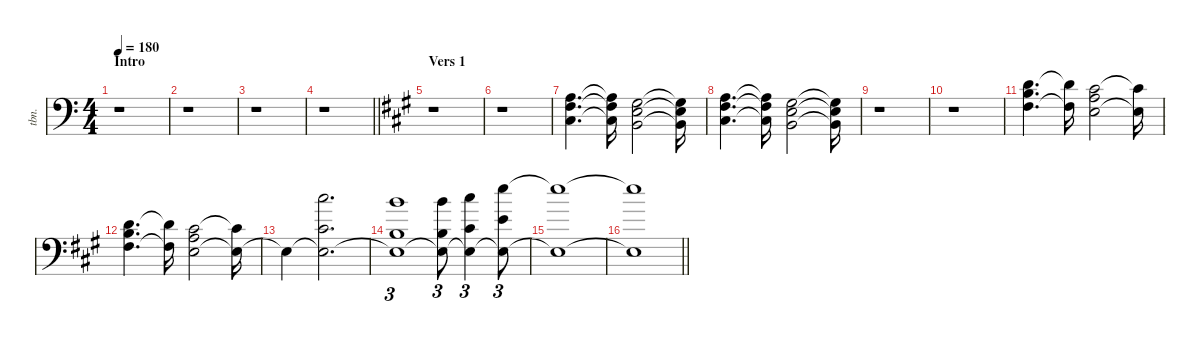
\defaultSystemsLayout 4
\hideDynamics
\bracketExtendMode nobrackets
\otherSystemsTrackNameOrientation horizontal
\track ("Trombone" "tbn.") {instrument trombone}
\staff {score}
\tuning (E4 B3 G3 D3 A2 E2)
\ts (4 4)
\beaming (8 2 2 2 2)
\section ("" "Intro")
\tempo 180
\clef f4
\ks c
r.1{dy mf instrument trombone beam Down} |
r.1{beam Down} |
r.1{beam Down} |
\barLineRight lightlight
r.1{beam Down} |
\section ("" "Vers 1")
\ks a
r.1{beam Down} |
r.1{beam Down} |
(2.3{acc forcenatural} 4.4{acc #} 4.5{acc #}).4{d beam Down} (2.3{t acc forcenatural} 4.4{t acc #} 4.5{t acc #}).16{dy f beam Down} (1.3{acc #} 2.4{acc forcenatural} 2.5{acc forcenatural}).2{dy mf beam Down} (1.3{t acc #} 2.4{t acc forcenatural} 2.5{t acc forcenatural}).16{dy f beam Down} |
(2.3{acc forcenatural} 4.4{acc #} 4.5{acc #}).4{d dy mf beam Down} (2.3{t acc forcenatural} 4.4{t acc #} 4.5{t acc #}).16{dy f beam Down} (1.3{acc #} 2.4{acc forcenatural} 2.5{acc forcenatural}).2{dy mf beam Down} (1.3{t acc #} 2.4{t acc forcenatural} 2.5{t acc forcenatural}).16{dy f beam Down} |
r.1{beam Down} |
r.1{beam Down} |
(3.2{acc forcenatural} 4.3{acc forcenatural} 4.4{acc #}).4{d dy mf beam Down} (3.2{t acc forcenatural} 4.4{t acc #}).16{dy f beam Down} (2.2{acc #} 2.3{acc forcenatural} 2.4{acc forcenatural}).2{dy mf beam Down} (2.2{t acc #} 2.4{t acc forcenatural}).16{dy f beam Down} |
(3.2{acc forcenatural} 4.3{acc forcenatural} 4.4{acc #}).4{d dy mf beam Down} (3.2{t acc forcenatural} 4.4{t acc #}).16{dy f beam Down} (2.2{acc #} 2.3{acc forcenatural} 2.4{acc forcenatural}).2{dy mf beam Down} (2.2{t acc #} 2.4{t acc forcenatural}).16{dy f beam Down} |
2.4{t acc forcenatural}.4{dy mf beam Down} (9.1{acc #} 6.3{acc #} 2.4{t acc forcenatural}).2{d dy f beam Down} |
(7.1{acc forcenatural} 4.3{acc forcenatural} 2.4{t acc forcenatural}).1{tu (3 2) beam Down} (7.1{acc forcenatural} 4.3{acc forcenatural} 2.4{t acc forcenatural}).8{tu (3 2) beam Down} (9.1{acc #} 6.3{acc #} 2.4{t acc forcenatural}).4{tu (3 2) beam Down} (12.1{acc forcenatural} 9.3{acc forcenatural} 2.4{t acc forcenatural}).8{tu (3 2) beam Down} |
(12.1{t acc forcenatural} 2.4{t acc forcenatural}).1{beam Down} |
\barLineRight lightlight
(12.1{t acc forcenatural} 2.4{t acc forcenatural}).1{beam Down}
